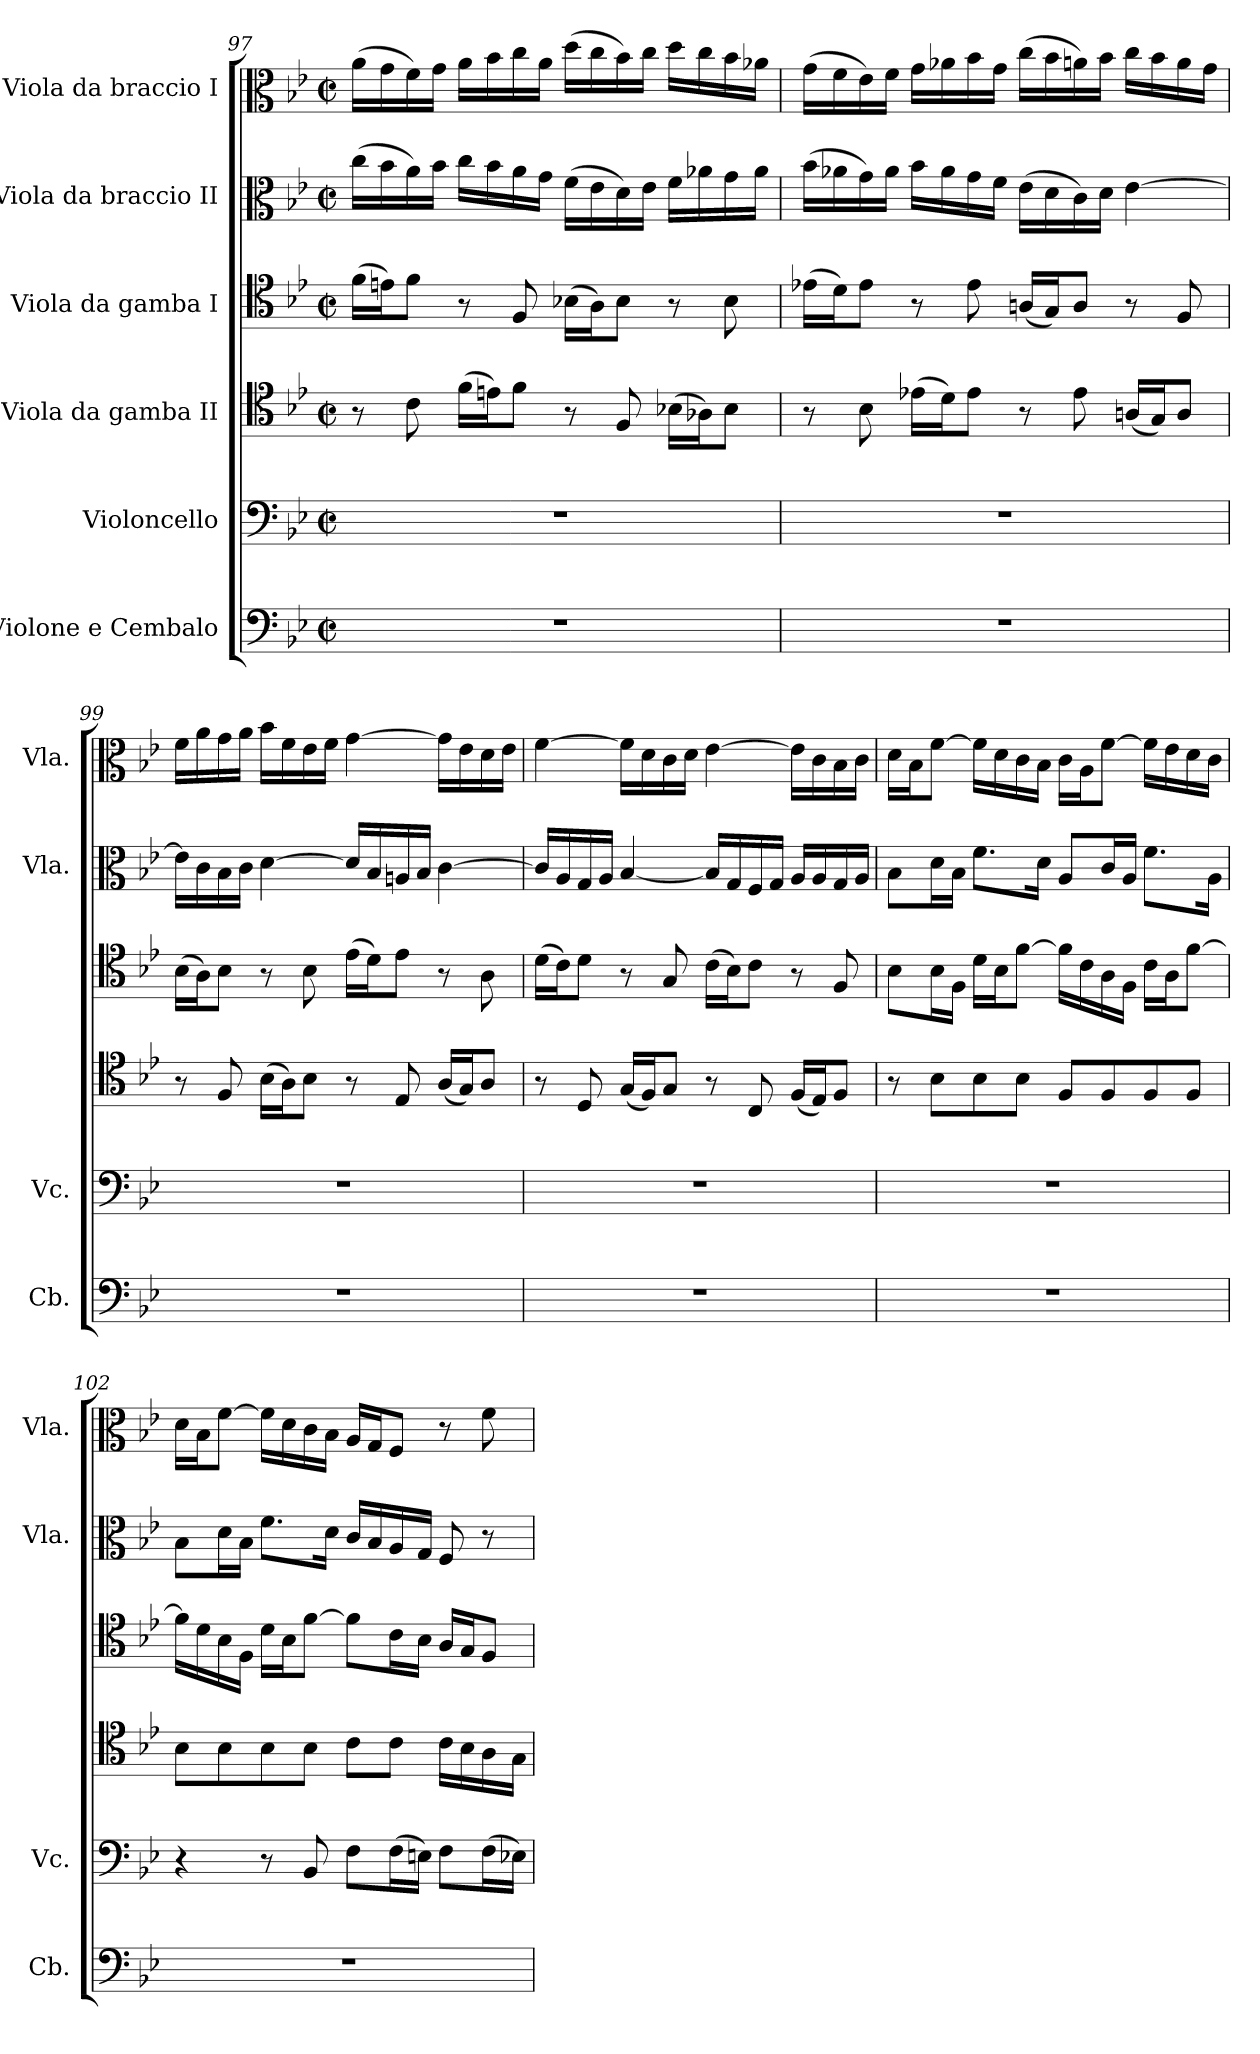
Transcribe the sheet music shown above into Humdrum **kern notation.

**kern	**kern	**kern	**kern	**kern	**kern
*part6	*part5	*part4	*part3	*part2	*part1
*staff6	*staff5	*staff4	*staff3	*staff2	*staff1
*I"Violone e Cembalo	*I"Violoncello	*I"Viola da gamba II	*I"Viola da gamba I	*I"Viola da braccio II	*I"Viola da braccio I
*I'Cb.	*I'Vc.	*	*	*I'Vla.	*I'Vla.
*clefF4	*clefF4	*clefC4	*clefC4	*clefC3	*clefC3
*ITrd7c12	*	*	*	*	*
*k[b-e-]	*k[b-e-]	*k[b-e-]	*k[b-e-]	*k[b-e-]	*k[b-e-]
*B-:	*B-:	*B-:	*B-:	*B-:	*B-:
*M2/2	*M2/2	*M2/2	*M2/2	*M2/2	*M2/2
*met(c|)	*met(c|)	*met(c|)	*met(c|)	*met(c|)	*met(c|)
=97	=97	=97	=97	=97	=97
1r	1r	8r	(16fi\LL	(16cci\LL	(16ai\LL
.	.	.	16eni\J)	16b-i\	16gi\
.	.	8ci\	8fi\J	16ai\)	16fi\)
.	.	.	.	16b-i\JJ	16gi\JJ
.	.	(16fi\LL	8r	16cci\LL	16ai\LL
.	.	16eni\J)	.	16b-i\	16b-i\
.	.	8fi\J	8Fi/	16ai\	16cci\
.	.	.	.	16gi\JJ	16ai\JJ
.	.	8r	(16B-Xi\LL	(16fi\LL	(16ddi\LL
.	.	.	16Ai\J)	16e-i\	16cci\
.	.	8Fi/	8B-i\J	16di\)	16b-i\)
.	.	.	.	16e-i\JJ	16cci\JJ
.	.	(16B-Xi\LL	8r	16fi\LL	16ddi\LL
.	.	16A-Xi\J)	.	16a-Xi\	16cci\
.	.	8B-i\J	8B-i\	16gi\	16b-i\
.	.	.	.	16a-i\JJ	16a-Xi\JJ
=98	=98	=98	=98	=98	=98
1r	1r	8r	(16e-Xi\LL	(16b-i\LL	(16gi\LL
.	.	.	16di\J)	16a-Xi\	16fi\
.	.	8B-i\	8e-i\J	16gi\)	16e-i\)
.	.	.	.	16a-i\JJ	16fi\JJ
.	.	(16e-Xi\LL	8r	16b-i\LL	16gi\LL
.	.	16di\J)	.	16a-i\	16a-Xi\
.	.	8e-i\J	8e-i\	16gi\	16b-i\
.	.	.	.	16fi\JJ	16gi\JJ
.	.	8r	(16Ani/LL	(16e-i\LL	(16cci\LL
.	.	.	16Gi/J)	16di\	16b-i\
.	.	8e-i\	8Ai/J	16ci\)	16ani\)
.	.	.	.	16di\JJ	16b-i\JJ
.	.	(16Ani/LL	8r	[4e-i\	16cci\LL
.	.	16Gi/J)	.	.	16b-i\
.	.	8Ai/J	8Fi/	.	16ai\
.	.	.	.	.	16gi\JJ
!!LO:LB:g=z
=99	=99	=99	=99	=99	=99
1r	1r	8r	(16B-i\LL	16e-i\LL]	16fi\LL
.	.	.	16Ai\J)	16ci\	16ai\
.	.	8Fi/	8B-i\J	16B-i\	16gi\
.	.	.	.	16ci\JJ	16ai\JJ
.	.	(16B-i\LL	8r	[4di\	16b-i\LL
.	.	16Ai\J)	.	.	16fi\
.	.	8B-i\J	8B-i\	.	16e-i\
.	.	.	.	.	16fi\JJ
.	.	8r	(16e-i\LL	16di/LL]	[4gi\
.	.	.	16di\J)	16B-i/	.
.	.	8E-i/	8e-i\J	16Ani/	.
.	.	.	.	16B-i/JJ	.
.	.	(16Ai/LL	8r	[4ci\	16gi\LL]
.	.	16Gi/J)	.	.	16e-i\
.	.	8Ai/J	8Ai\	.	16di\
.	.	.	.	.	16e-i\JJ
=100	=100	=100	=100	=100	=100
1r	1r	8r	(16di\LL	16ci/LL]	[4fi\
.	.	.	16ci\J)	16Ai/	.
.	.	8Di/	8di\J	16Gi/	.
.	.	.	.	16Ai/JJ	.
.	.	(16Gi/LL	8r	[4B-i/	16fi\LL]
.	.	16Fi/J)	.	.	16di\
.	.	8Gi/J	8Gi/	.	16ci\
.	.	.	.	.	16di\JJ
.	.	8r	(16ci\LL	16B-i/LL]	[4e-i\
.	.	.	16B-i\J)	16Gi/	.
.	.	8Ci/	8ci\J	16Fi/	.
.	.	.	.	16Gi/JJ	.
.	.	(16Fi/LL	8r	16Ai/LL	16e-i\LL]
.	.	16E-i/J)	.	16Ai/	16ci\
.	.	8Fi/J	8Fi/	16Gi/	16B-i\
.	.	.	.	16Ai/JJ	16ci\JJ
=101	=101	=101	=101	=101	=101
1r	1r	8r	8B-i\L	8B-i\L	16di\LL
.	.	.	.	.	16B-i\J
.	.	8B-i\L	16B-i\L	16di\L	[8fi\J
.	.	.	16Fi\JJ	16B-i\JJ	.
.	.	8B-i\	16di\LL	8.fi\L	16fi\LL]
.	.	.	16B-i\J	.	16di\
.	.	8B-i\J	[8fi\J	.	16ci\
.	.	.	.	16di\Jk	16B-i\JJ
.	.	8Fi/L	16fi\LL]	8Ai/L	16ci\LL
.	.	.	16ci\	.	16Ai\J
.	.	8Fi/	16Ai\	16ci/L	[8fi\J
.	.	.	16Fi\JJ	16Ai/JJ	.
.	.	8Fi/	16ci\LL	8.fi\L	16fi\LL]
.	.	.	16Ai\J	.	16e-i\
.	.	8Fi/J	[8fi\J	.	16di\
.	.	.	.	16Ai\Jk	16ci\JJ
=102	=102	=102	=102	=102	=102
1r	4r	8B-i\L	16fi\LL]	8B-i\L	16di\LL
.	.	.	16di\	.	16B-i\J
.	.	8B-i\	16B-i\	16di\L	[8fi\J
.	.	.	16Fi\JJ	16B-i\JJ	.
.	8r	8B-i\	16di\LL	8.fi\L	16fi\LL]
.	.	.	16B-i\J	.	16di\
.	8BB-i/	8B-i\J	[8fi\J	.	16ci\
.	.	.	.	16di\Jk	16B-i\JJ
.	8Fi\L	8ci\L	8fi\L]	16ci/LL	16Ai/LL
.	.	.	.	16B-i/	16Gi/J
.	(16Fi\L	8ci\J	16ci\L	16Ai/	8Fi/J
.	16Eni\JJ)	.	16B-i\JJ	16Gi/JJ	.
.	8Fi\L	16ci\LL	16Ai/LL	8Fi/	8r
.	.	16B-i\	16Gi/J	.	.
.	(16Fi\L	16Ai\	8Fi/J	8r	8fi\
.	16E-Xi\JJ)	16Gi\JJ	.	.	.
=	=	=	=	=	=
*-	*-	*-	*-	*-	*-
